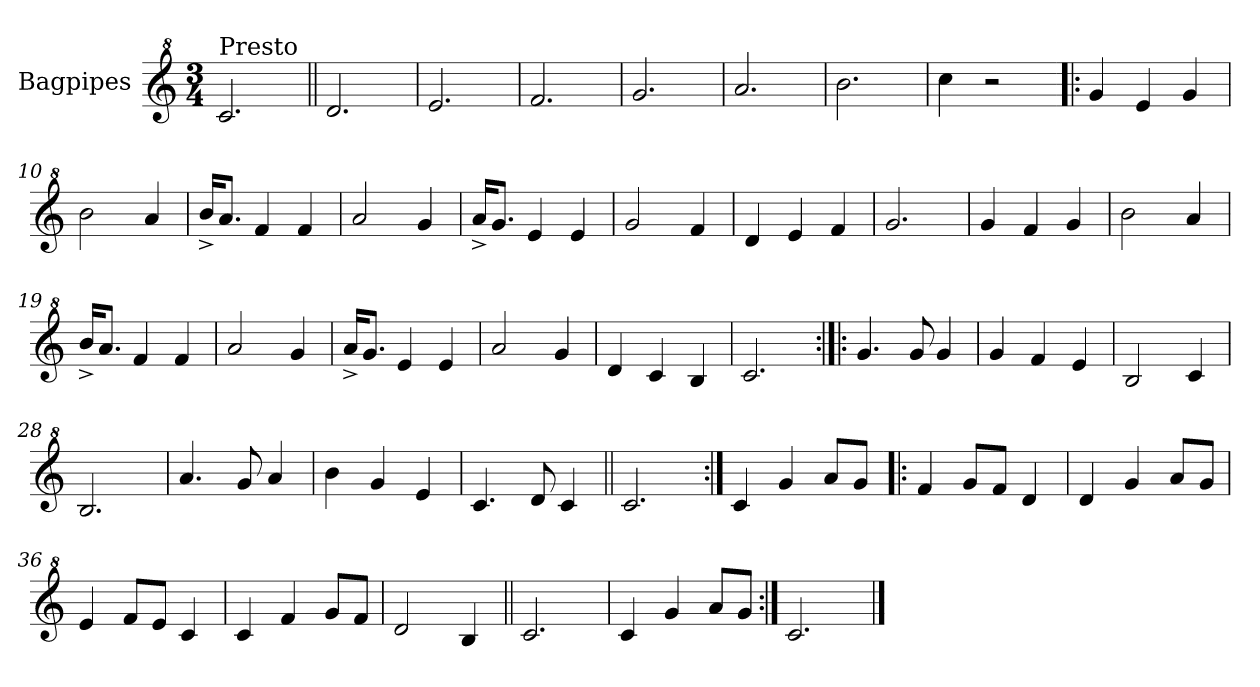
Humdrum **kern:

**kern
*part1
*staff1
*I"Bagpipes
*I'Bag
*clefG^2
*k[]
*C:
*M3/4
=1
!LO:TX:a:t=Presto
2.cc/
=2||
2.dd/
=3
2.ee/
=4
2.ff/
=5
2.gg/
=6
2.aa/
=7
2.bb\
=8
4ccc\
2r
=9!|:
4gg/
4ee/
4gg/
=10
2bb\
4aa/
=11
16bb^/KL
8.aa/J
4ff/
4ff/
=12
2aa/
4gg/
=13
16aa^/KL
8.gg/J
4ee/
4ee/
=14
2gg/
4ff/
!!LO:LB:g=z
=15
4dd/
4ee/
4ff/
=16
2.gg/
=17
4gg/
4ff/
4gg/
=18
2bb\
4aa/
=19
16bb^/KL
8.aa/J
4ff/
4ff/
=20
2aa/
4gg/
=21
16aa^/KL
8.gg/J
4ee/
4ee/
=22
2aa/
4gg/
=23
4dd/
4cc/
4b/
=24
2.cc/
=25:|!|:
4.gg/
8gg/
4gg/
=26
4gg/
4ff/
4ee/
!!LO:LB:g=z
=27
2b/
4cc/
=28
2.b/
=29
4.aa/
8gg/
4aa/
=30
4bb\
4gg/
4ee/
=31
4.cc/
8dd/
4cc/
=32||
2.cc/
=33:|!
4cc/
4gg/
8aa/L
8gg/J
=34!|:
4ff/
8gg/L
8ff/J
4dd/
=35
4dd/
4gg/
8aa/L
8gg/J
=36
4ee/
8ff/L
8ee/J
4cc/
!!LO:LB:g=z
=37
4cc/
4ff/
8gg/L
8ff/J
=38
2dd/
4b/
=39||
2.cc/
=40
4cc/
4gg/
8aa/L
8gg/J
=41:|!
2.cc/
==
*-
